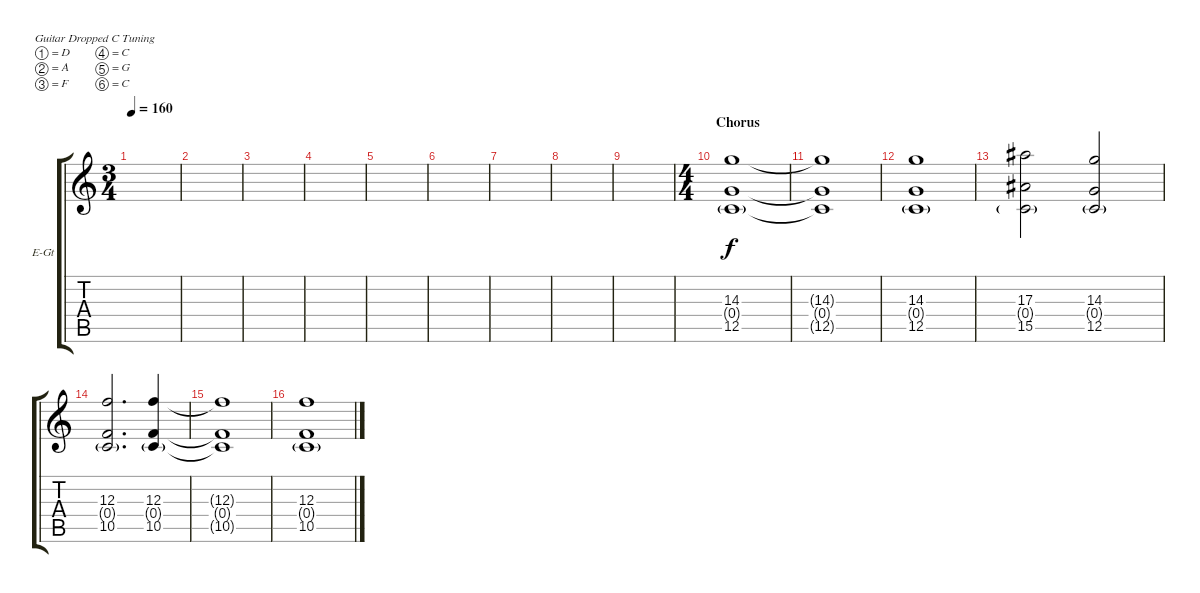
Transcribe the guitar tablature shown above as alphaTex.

\defaultSystemsLayout 4
\bracketExtendMode groupsimilarinstruments
\firstSystemTrackNameOrientation horizontal
\otherSystemsTrackNameOrientation horizontal
\track ("Extra Guitar" "E-Gt") {instrument distortionguitar}
\staff {score tabs}
\tuning (D4 A3 F3 C3 G2 C2)
\ts (3 4)
\tempo 160
\clef g2
\ks c
|
|
|
|
|
|
|
|
|
\ts (4 4)
\section ("" "Chorus")
(12.5 14.3 0.4{g}).1 |
(12.5{t} 14.3{t} 0.4{t}).1 |
(12.5 14.3 0.4{g}).1 |
(15.5 17.3 0.4{g}).2 (12.5 14.3 0.4{g}).2 |
(10.5 12.3 0.4{g}).2{d} (10.5 12.3 0.4{g}).4 |
(10.5{t} 12.3{t} 0.4{t}).1 |
(10.5 12.3 0.4{g}).1
